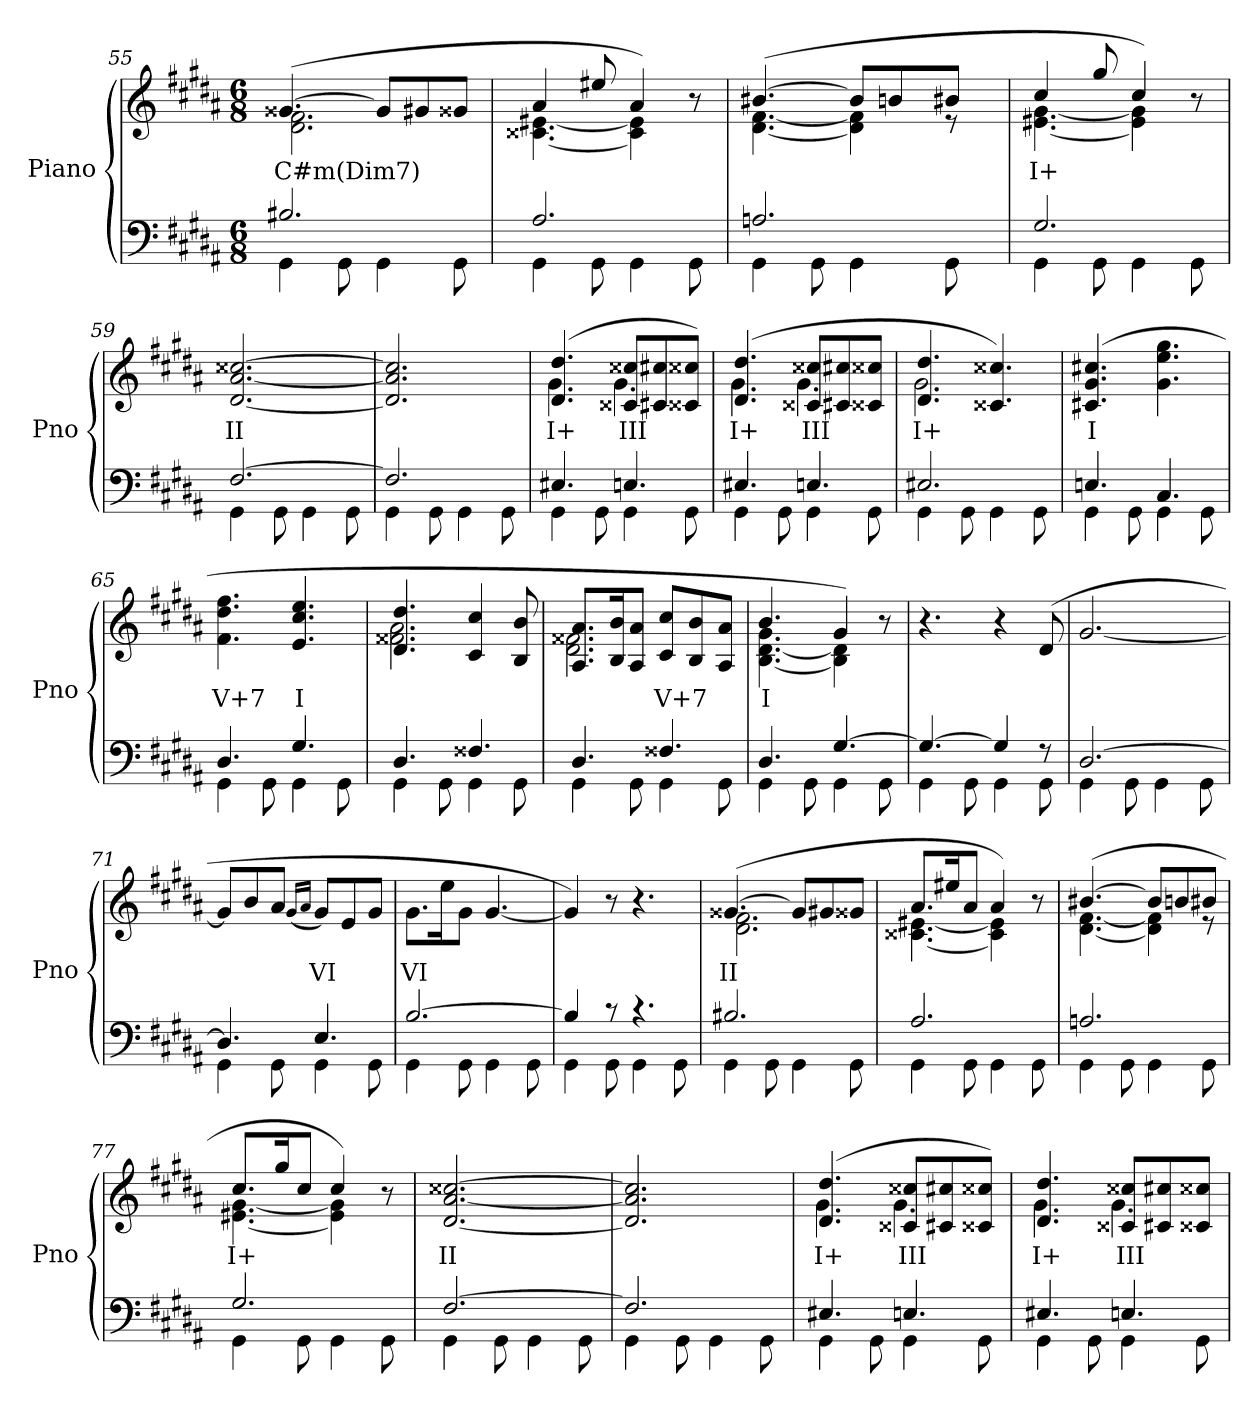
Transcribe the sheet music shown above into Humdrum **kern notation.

**kern	**kern	**text
*part1	*part1	*part1
*staff2	*staff1	*staff1
*I"Piano	*	*
*I'Pno	*	*
*clefF4	*clefG2	*
*k[f#c#g#d#a#]	*k[f#c#g#d#a#]	*
*M6/8	*M6/8	*
=55	=55	=55
*^	*^	*
!	!	!	!	!LO:LY:b
2.B#X/	4GG#\	(>[4.g##X/	2.d#\ 2.f#\	C#m(Dim7)
.	8GG#\	.	.	.
.	4GG#\	8g##/L]	.	.
.	.	8g#X/	.	.
.	8GG#\	8g##X/J	.	.
=56	=56	=56	=56	=56
2.A#/	4GG#\	4a#/	[4.c##X\ [4.e#X\	.
.	8GG#\	8ee#X/	.	.
.	4GG#\	4a#/)	4c##\] 4e#\]	.
.	8GG#\	8r	8ryy	.
=57	=57	=57	=57	=57
2.An/	4GG#\	(>[4.b#X/	[4.d#\ [4.f#\	.
.	8GG#\	.	.	.
.	4GG#\	8b#/L]	4d#\] 4f#\]	.
.	.	8bn/	.	.
.	8GG#\	8b#X/J	8r	.
!!LO:LB:g=z	!!
=58	=58	=58	=58	=58
!	!	!	!	!LO:LY:b
2.G#/	4GG#\	4cc#/	[4.e#X\ [4.g#\	I+
.	8GG#\	8gg#/	.	.
.	4GG#\	4cc#/)	4e#\] 4g#\]	.
.	8GG#\	8r	8ryy	.
=59	=59	=59	=59	=59
!	!	!	!	!LO:LY:b
*	*	*v	*v	*
[2.F#/	4GG#\	[2.d#/ [2.a#/ [2.cc##X/	II
.	8GG#\	.	.
.	4GG#\	.	.
.	8GG#\	.	.
=60	=60	=60	=60
2.F#/]	4GG#\	2.d#/] 2.a#/] 2.cc##/]	.
.	8GG#\	.	.
.	4GG#\	.	.
.	8GG#\	.	.
=61	=61	=61	=61
!	!	!	!LO:LY:b
*	*	*^	*
4.E#X/	4GG#\	(>4.d#/ 4.dd#/	4.g#\	I+
.	8GG#\	.	.	.
!	!	!	!	!LO:LY:b
4.En/	4GG#\	8c##X/ 8cc##X/L	4.g#\	III
.	.	8c#X/ 8cc#X/	.	.
.	8GG#\	8c##X/ 8cc##X/J)	.	.
=62	=62	=62	=62	=62
!	!	!	!	!LO:LY:b
4.E#X/	4GG#\	(>4.d#/ 4.dd#/	4.g#\	I+
.	8GG#\	.	.	.
!	!	!	!	!LO:LY:b
4.En/	4GG#\	8c##X/ 8cc##X/L	4.g#\	III
.	.	8c#X/ 8cc#X/	.	.
.	8GG#\	8c##X/ 8cc##X/J	.	.
=63	=63	=63	=63	=63
!	!	!	!	!LO:LY:b
2.E#X/	4GG#\	4.d#/ 4.dd#/	2.g#\	I+
.	8GG#\	.	.	.
.	4GG#\	4.c##X/ 4.cc##X/)	.	.
.	8GG#\	.	.	.
*	*	*v	*v	*
!!LO:LB:g=z
=64	=64	=64	=64
!	!	!	!LO:LY:b
4.En/	4GG#\	(>4.c#X/ 4.g#/ 4.cc#X/	I
.	8GG#\	.	.
4.C#/	4GG#\	4.g#\ 4.ee\ 4.gg#\	.
.	8GG#\	.	.
=65	=65	=65	=65
!	!	!	!LO:LY:b
4.D#/	4GG#\	4.f#\ 4.dd#\ 4.ff#\	V+7
.	8GG#\	.	.
!	!	!	!LO:LY:b
4.G#/	4GG#\	4.e/ 4.cc#/ 4.ee/	I
.	8GG#\	.	.
=66	=66	=66	=66
*	*	*^	*
4.D#/	4GG#\	4.d#/ 4.dd#/	2.f##X\ 2.a#\	.
.	8GG#\	.	.	.
4.F##X/	4GG#\	4c#/ 4cc#/	.	.
.	8GG#\	8B/ 8b/	.	.
=67	=67	=67	=67	=67
4.D#/	4GG#\	8.A#/ 8.a#/L	2.d#\ 2.f##X\	.
.	.	16B/ 16b/K	.	.
.	8GG#\	8A#/ 8a#/J	.	.
!	!	!	!	!LO:LY:b
4.F##X/	4GG#\	8c#/ 8cc#/L	.	V+7
.	.	8B/ 8b/	.	.
.	8GG#\	8A#/ 8a#/J	.	.
=68	=68	=68	=68	=68
!	!	!	!	!LO:LY:b
4.D#/	4GG#\	4.b/	[4.B\ [4.d#\ 4.g#\	I
.	8GG#\	.	.	.
[4.G#/	4GG#\	4g#/)	4B\] 4d#\]	.
.	8GG#\	8r	8ryy	.
*	*	*v	*v	*
=69	=69	=69	=69
4.G#/_	4GG#\	4.r	.
.	8GG#\	.	.
4G#/]	4GG#\	4r	.
8r	8GG#\	(>8d#/	.
=70	=70	=70	=70
[2.D#/	4GG#\	[2.g#/	.
.	8GG#\	.	.
.	4GG#\	.	.
.	8GG#\	.	.
!!LO:LB:g=z
=71	=71	=71	=71
4.D#/]	4GG#\	8g#/L]	.
.	.	8b/	.
.	8GG#\	8a#/J	.
.	.	(<16qg#/LL	.
.	.	16qa#/JJ	.
!	!	!	!LO:LY:b
4.E/	4GG#\	8g#/L)	VI
.	.	8e/	.
.	8GG#\	8g#/J	.
=72	=72	=72	=72
!	!	!	!LO:LY:b
[2.B/	4GG#\	8.g#\L	VI
.	.	16ee\K	.
.	8GG#\	8g#\J	.
.	4GG#\	[4.g#/	.
.	8GG#\	.	.
=73	=73	=73	=73
4B/]	4GG#\	4g#/])	.
8r	8GG#\	8r	.
4.r	4GG#\	4.r	.
.	8GG#\	.	.
=74	=74	=74	=74
*	*	*^	*
!	!	!	!	!LO:LY:b
2.B#X/	4GG#\	(>[4.g##X/	2.d#\ 2.f#\	II
.	8GG#\	.	.	.
.	4GG#\	8g##/L]	.	.
.	.	8g#X/	.	.
.	8GG#\	8g##X/J	.	.
=75	=75	=75	=75	=75
2.A#/	4GG#\	8.a#/L	[4.c##X\ [4.e#X\	.
.	.	16ee#X/K	.	.
.	8GG#\	8a#/J	.	.
.	4GG#\	4a#/)	4c##\] 4e#\]	.
.	8GG#\	8r	8ryy	.
=76	=76	=76	=76	=76
2.An/	4GG#\	(>[4.b#X/	[4.d#\ [4.f#\	.
.	8GG#\	.	.	.
.	4GG#\	8b#/L]	4d#\] 4f#\]	.
.	.	8bn/	.	.
.	8GG#\	8b#X/J	8r	.
!!LO:LB:g=z	!!
=77	=77	=77	=77	=77
!	!	!	!	!LO:LY:b
2.G#/	4GG#\	8.cc#/L	[4.e#X\ [4.g#\	I+
.	.	16gg#/K	.	.
.	8GG#\	8cc#/J	.	.
.	4GG#\	4cc#/)	4e#\] 4g#\]	.
.	8GG#\	8r	8ryy	.
=78	=78	=78	=78	=78
!	!	!	!	!LO:LY:b
*	*	*v	*v	*
[2.F#/	4GG#\	[2.d#/ [2.a#/ [2.cc##X/	II
.	8GG#\	.	.
.	4GG#\	.	.
.	8GG#\	.	.
=79	=79	=79	=79
2.F#/]	4GG#\	2.d#/] 2.a#/] 2.cc##/]	.
.	8GG#\	.	.
.	4GG#\	.	.
.	8GG#\	.	.
=80	=80	=80	=80
!	!	!	!LO:LY:b
*	*	*^	*
4.E#X/	4GG#\	(>4.d#/ 4.dd#/	4.g#\	I+
.	8GG#\	.	.	.
!	!	!	!	!LO:LY:b
4.En/	4GG#\	8c##X/ 8cc##X/L	4.g#\	III
.	.	8c#X/ 8cc#X/	.	.
.	8GG#\	8c##X/ 8cc##X/J)	.	.
=81	=81	=81	=81	=81
!	!	!	!	!LO:LY:b
4.E#X/	4GG#\	4.d#/ 4.dd#/	4.g#\	I+
.	8GG#\	.	.	.
!	!	!	!	!LO:LY:b
4.En/	4GG#\	8c##X/ 8cc##X/L	4.g#\	III
.	.	8c#X/ 8cc#X/	.	.
.	8GG#\	8c##X/ 8cc##X/J	.	.
*v	*v	*	*	*
*	*v	*v	*
=	=	=
*-	*-	*-
